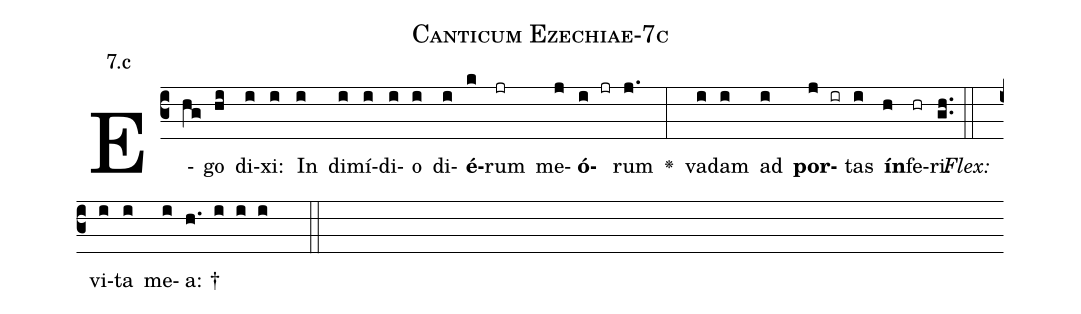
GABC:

name: Canticum Ezechiae-7c;
annotation: 7.c;
%%
(c3)E(hg)go(hi) di(i)xi:(i) In(i) di(i)mí(i)di(i)o(i) di(i)<b>é</b>(k)rum(jr) me(j)<b>ó</b>(i jr)rum(j.) <v>\greheightstar</v>(:) va(i)dam(i) ad(i) <b>por</b>(j ir)tas(i) <b>ín</b>(h)fe(hr)ri.(gh..) (::)
<i>Flex:</i>()  vi(i)ta(i) me(i)a: †(h. i i i  ::)

%E(i) u(i) o(j) u(i) a(h) e.(gh..) (::)
